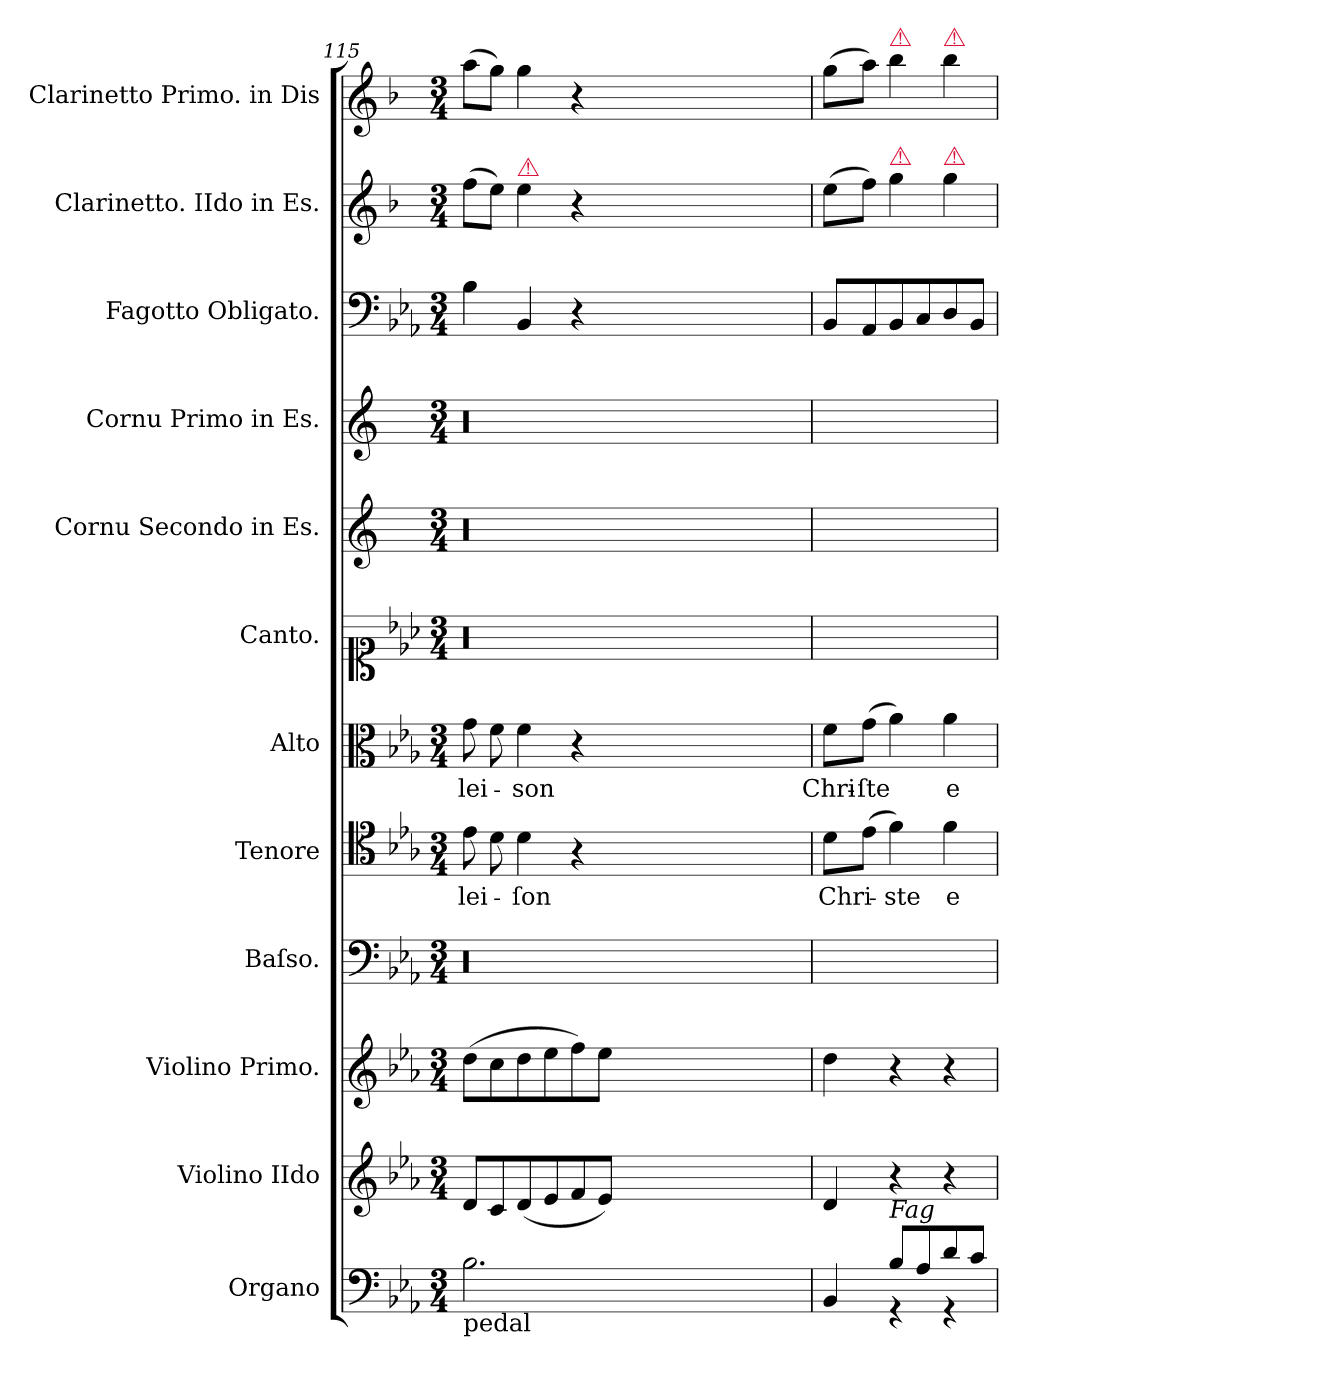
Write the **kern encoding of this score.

**kern	**kern	**kern	**kern	**kern	**text	**kern	**text	**kern	**kern	**kern	**kern	**kern	**kern
*part12	*part11	*part10	*part9	*part8	*part8	*part7	*part7	*part6	*part5	*part4	*part3	*part2	*part1
*staff12	*staff11	*staff10	*staff9	*staff8	*staff8	*staff7	*staff7	*staff6	*staff5	*staff4	*staff3	*staff2	*staff1
*I"Organo	*I"Violino IIdo	*I"Violino Primo.	*I"Baſso.	*I"Tenore	*	*I"Alto	*	*I"Canto.	*I"Cornu Secondo in Es.	*I"Cornu Primo in Es.	*I"Fagotto Obligato.	*I"Clarinetto. IIdo in Es.	*I"Clarinetto Primo. in Dis
*I'org	*I'vl II	*I'vl I	*I'B	*I'T	*	*I'A	*	*	*I'cor 2 in E♭	*I'cor 1 in E♭	*I'fag	*I'cl 2 in E♭	*I'cl 2 in E♭
*clefF4	*clefG2	*clefG2	*clefF4	*clefC4	*	*clefC3	*	*clefC1	*clefG2	*clefG2	*clefF4	*clefG2	*clefG2
*	*	*	*	*	*	*	*	*	*ITrd5c9	*ITrd5c9	*	*ITrd1c2	*ITrd1c2
*k[b-e-a-]	*k[b-e-a-]	*k[b-e-a-]	*k[b-e-a-]	*k[b-e-a-]	*	*k[b-e-a-]	*	*k[b-e-a-]	*k[b-e-a-]	*k[b-e-a-]	*k[b-e-a-]	*k[b-e-a-]	*k[b-e-a-]
*M3/4	*M3/4	*M3/4	*M3/4	*M3/4	*	*M3/4	*	*M3/4	*M3/4	*M3/4	*M3/4	*M3/4	*M3/4
=115	=115	=115	=115	=115	=115	=115	=115	=115	=115	=115	=115	=115	=115
!LO:TX:b:t=pedal	!	!	!	!	!	!	!	!	!	!	!	!	!
!	!	!	!LO:N:vis=00	!	!	!	!	!LO:N:vis=00	!LO:N:vis=00	!LO:N:vis=00	!	!	!
2.B-\	8d/L	(8dd\L	0.r	8e-\	-lei-	8g\	-lei-	0.r	0.r	0.r	4B-\	(8ee-\L	(8gg\L
.	8c/	8cc\	.	8d\	.	8f\	.	.	.	.	.	8dd\J)	8ff\J)
!	!	!	!	!	!	!	!	!	!	!	!	!LO:TX:a:color=crimson:t=⚠	!
.	(8d/	8dd\	.	4d\	-ſon	4f\	-son	.	.	.	4BB-/	4dd\	4ff\
.	8e-/	8ee-\	.	.	.	.	.	.	.	.	.	.	.
.	8f/	8ff\)	.	4r	.	4r	.	.	.	.	4r	4r	4r
.	8e-/J)	8ee-\J	.	.	.	.	.	.	.	.	.	.	.
0ryy	0ryy	0ryy	.	0ryy	.	0ryy	.	.	.	.	0ryy	0ryy	0ryy
4ryy	4ryy	4ryy	.	4ryy	.	4ryy	.	.	.	.	4ryy	4ryy	4ryy
=116	=116	=116	=116	=116	=116	=116	=116	=116	=116	=116	=116	=116	=116
*^	*	*	*	*	*	*	*	*	*	*	*	*	*
4ryy	4BB-/	4d/	4dd\	2.ryy	8d\L	Chri-	8f\L	Chri-	2.ryy	2.ryy	2.ryy	8BB-/L	(8dd\L	(8ff\L
.	.	.	.	.	(8e-\J	.	(8g\J	-ſte	.	.	.	8AA-/	8ee-\J)	8gg\J)
!	!	!	!	!	!	!	!	!	!	!	!	!	!	!LO:TX:a:color=crimson:t=⚠
!	!	!	!	!	!	!	!	!	!	!	!	!	!LO:TX:a:color=crimson:t=⚠	!
!LO:TX:a:i:t=Fag	!	!	!	!	!	!	!	!	!	!	!	!	!	!
8B-!/L	4r	4r	4r	.	4f\)	-ste	4a-\)	.	.	.	.	8BB-/	4ff\	4aa-\
8A-!/	.	.	.	.	.	.	.	.	.	.	.	8C/	.	.
!	!	!	!	!	!	!	!	!	!	!	!	!	!	!LO:TX:a:color=crimson:t=⚠
!	!	!	!	!	!	!	!	!	!	!	!	!	!LO:TX:a:color=crimson:t=⚠	!
8d!/	4r	4r	4r	.	4f\	e-	4a-\	e-	.	.	.	8D/	4ff\	4aa-\
8c!/J	.	.	.	.	.	.	.	.	.	.	.	8BB-/J	.	.
*v	*v	*	*	*	*	*	*	*	*	*	*	*	*	*
=	=	=	=	=	=	=	=	=	=	=	=	=	=
*-	*-	*-	*-	*-	*-	*-	*-	*-	*-	*-	*-	*-	*-
